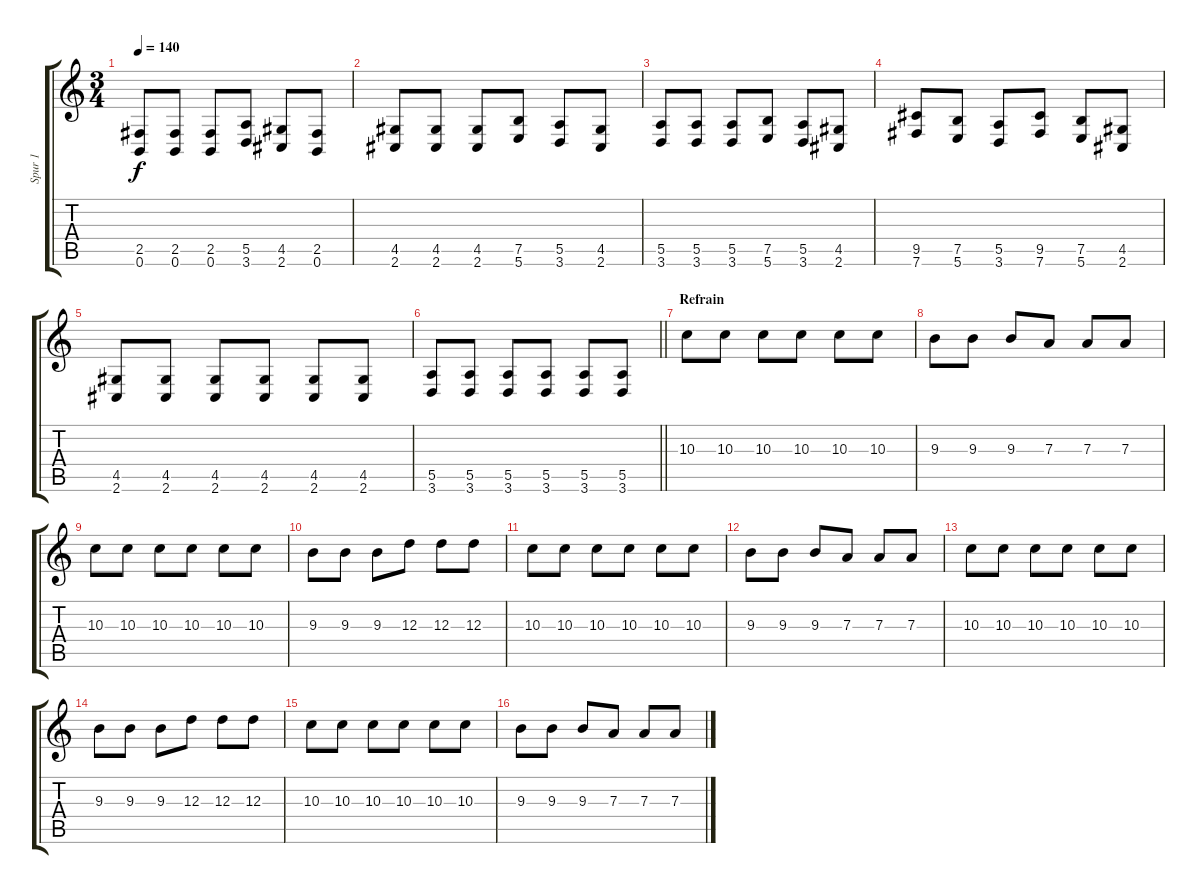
\track ("Spur 1" "Spur 1") {instrument distortionguitar}
\staff {score tabs}
\tuning (B3 Gb3 D3 A2 E2 B1) {hide}
\ts (3 4)
\tempo 140
\clef g2
\ks c
(2.5 0.6).8{dy f} (2.5 0.6).8 (2.5 0.6).8 (5.5 3.6).8 (4.5 2.6).8 (2.5 0.6).8 |
(4.5 2.6).8 (4.5 2.6).8 (4.5 2.6).8 (7.5 5.6).8 (5.5 3.6).8 (4.5 2.6).8 |
(5.5 3.6).8 (5.5 3.6).8 (5.5 3.6).8 (7.5 5.6).8 (5.5 3.6).8 (4.5 2.6).8 |
(9.5 7.6).8 (7.5 5.6).8 (5.5 3.6).8 (9.5 7.6).8 (7.5 5.6).8 (4.5 2.6).8 |
(4.5 2.6).8 (4.5 2.6).8 (4.5 2.6).8 (4.5 2.6).8 (4.5 2.6).8 (4.5 2.6).8 |
\barLineRight lightlight
(5.5 3.6).8 (5.5 3.6).8 (5.5 3.6).8 (5.5 3.6).8 (5.5 3.6).8 (5.5 3.6).8 |
\section ("" "Refrain")
10.3.8{volume 16} 10.3.8 10.3.8 10.3.8 10.3.8 10.3.8 |
9.3.8 9.3.8 9.3.8 7.3.8 7.3.8 7.3.8 |
10.3.8 10.3.8 10.3.8 10.3.8 10.3.8 10.3.8 |
9.3.8 9.3.8 9.3.8 12.3.8 12.3.8 12.3.8 |
10.3.8 10.3.8 10.3.8 10.3.8 10.3.8 10.3.8 |
9.3.8 9.3.8 9.3.8 7.3.8 7.3.8 7.3.8 |
10.3.8 10.3.8 10.3.8 10.3.8 10.3.8 10.3.8 |
9.3.8 9.3.8 9.3.8 12.3.8 12.3.8 12.3.8 |
10.3.8 10.3.8 10.3.8 10.3.8 10.3.8 10.3.8 |
9.3.8 9.3.8 9.3.8 7.3.8 7.3.8 7.3.8
